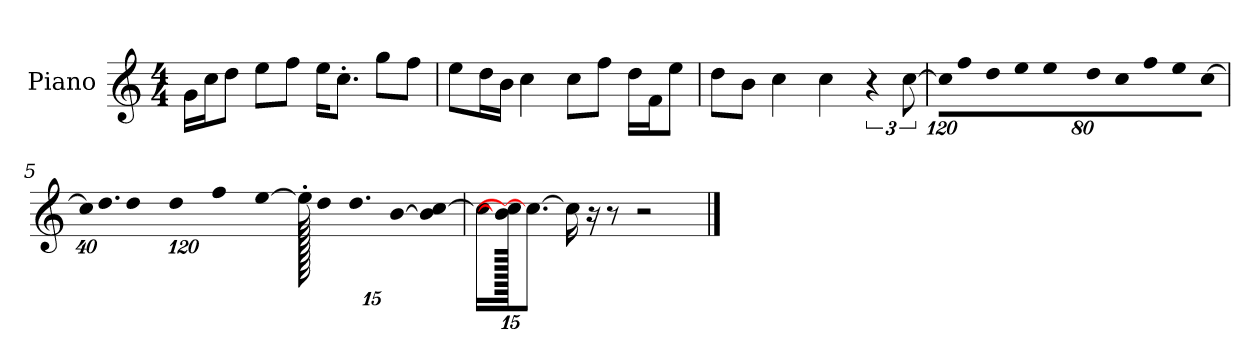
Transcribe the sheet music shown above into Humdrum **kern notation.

**kern
*part1
*staff1
*I"Piano
*I'P-no
*clefG2
*k[]
*M4/4
*MM90
=1
16g\LL
16cc\J
8dd\J
8ee\L
8ff\J
16ee\KL
8.cc'\J
8gg\L
8ff\J
=2
8ee\L
16dd\L
16b\JJ
4cc\
8cc\L
8ff\J
16dd\LL
16f\J
8ee\J
=3
8dd\L
8b\J
4cc\
4cc\
6r
[12cc\
=4
*Xbrackettup
!LO:N:vis=16
1920%107cc\KL]
!LO:N:vis=8
640%71ff\
!LO:N:vis=8
640%71dd\
!LO:N:vis=8
640%71ee\
!LO:N:vis=16
1920%107ee\K
!LO:N:vis=8
640%71dd\
!LO:N:vis=8
640%71cc\
!LO:N:vis=8
640%71ff\
!LO:N:vis=8
640%71ee\
!LO:N:vis=8
[640%71cc\J
!!LO:LB:g=z
=5
!LO:N:vis=32
640%23cc\KLL]
!LO:N:vis=16.
960%103dd\J
!LO:N:vis=8
960%137dd\
!LO:N:vis=16
1920%137dd\L
!LO:N:vis=32
640%23ff\K
[384%41ee\J
1920ee'\]
24dd\KL
12.dd\
[12b\J
1920%479b\_ [1920%479cc\
=6
16cc\KL]
1920b\] 1920cc\_
[8.cc\J
16cc\]
16r
8r
2r
==
*-
